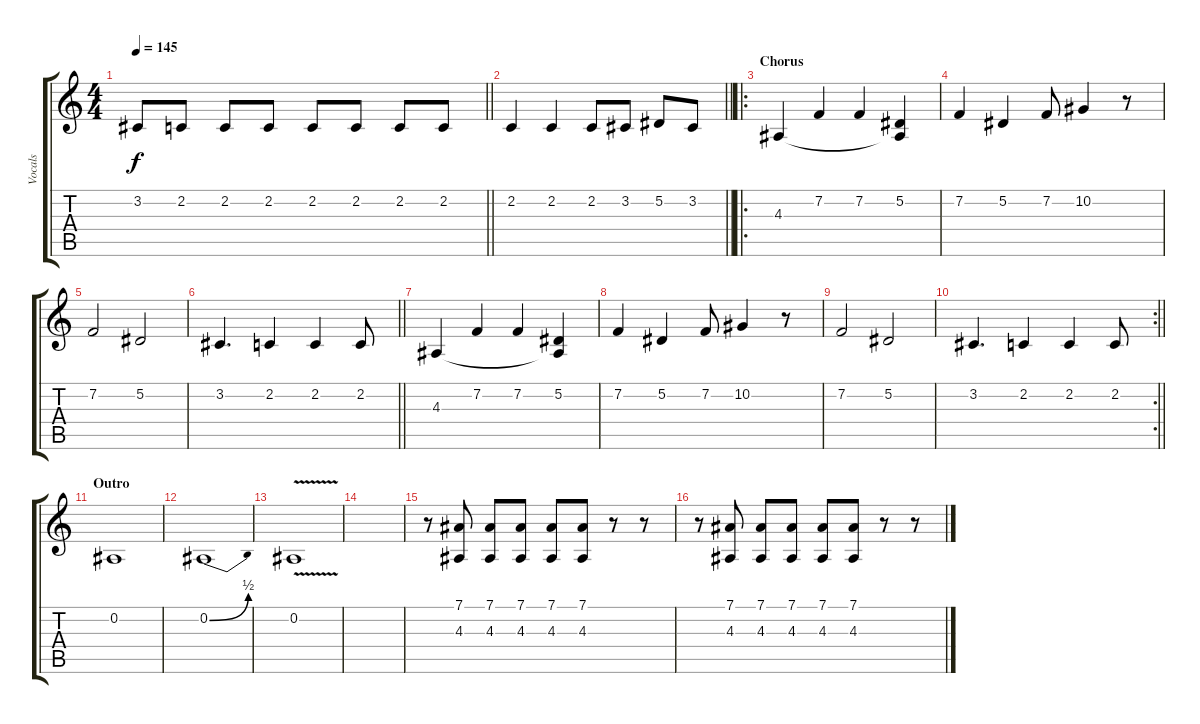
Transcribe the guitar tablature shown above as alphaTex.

\track ("Vocals" "Vocals") {instrument flute}
\staff {score tabs}
\tuning (Eb4 Bb3 Gb3 Db3 Ab2 Eb2) {hide}
\ts (4 4)
\tempo 145
\clef g2
\barLineRight lightlight
\ks c
3.2.8{dy f} 2.2.8 2.2.8 2.2.8 2.2.8 2.2.8 2.2.8 2.2.8 |
\barLineRight lightlight
2.2.4 2.2.4 2.2.8 3.2.8 5.2.8 3.2.8 |
\ro
\section ("" "Chorus")
4.3.4 7.2.4 7.2.4 (5.2 4.3{t}).4 |
7.2.4 5.2.4 7.2.8 10.2.4 r.8 |
7.2.2 5.2.2 |
\barLineRight lightlight
3.2.4{d} 2.2.4 2.2.4 2.2.8 |
4.3.4 7.2.4 7.2.4 (5.2 4.3{t}).4 |
7.2.4 5.2.4 7.2.8 10.2.4 r.8 |
7.2.2 5.2.2 |
\rc 2
\barLineRight lightlight
3.2.4{d} 2.2.4 2.2.4 2.2.8 |
\section ("" "Outro")
0.2.1 |
0.2{be (bend 0 0 60 2)}.1 |
0.2{v}.1 |
|
r.8 (7.1 4.3).8 (7.1 4.3).8 (7.1 4.3).8 (7.1 4.3).8 (7.1 4.3).8 r.8 r.8 |
r.8 (7.1 4.3).8 (7.1 4.3).8 (7.1 4.3).8 (7.1 4.3).8 (7.1 4.3).8 r.8 r.8
